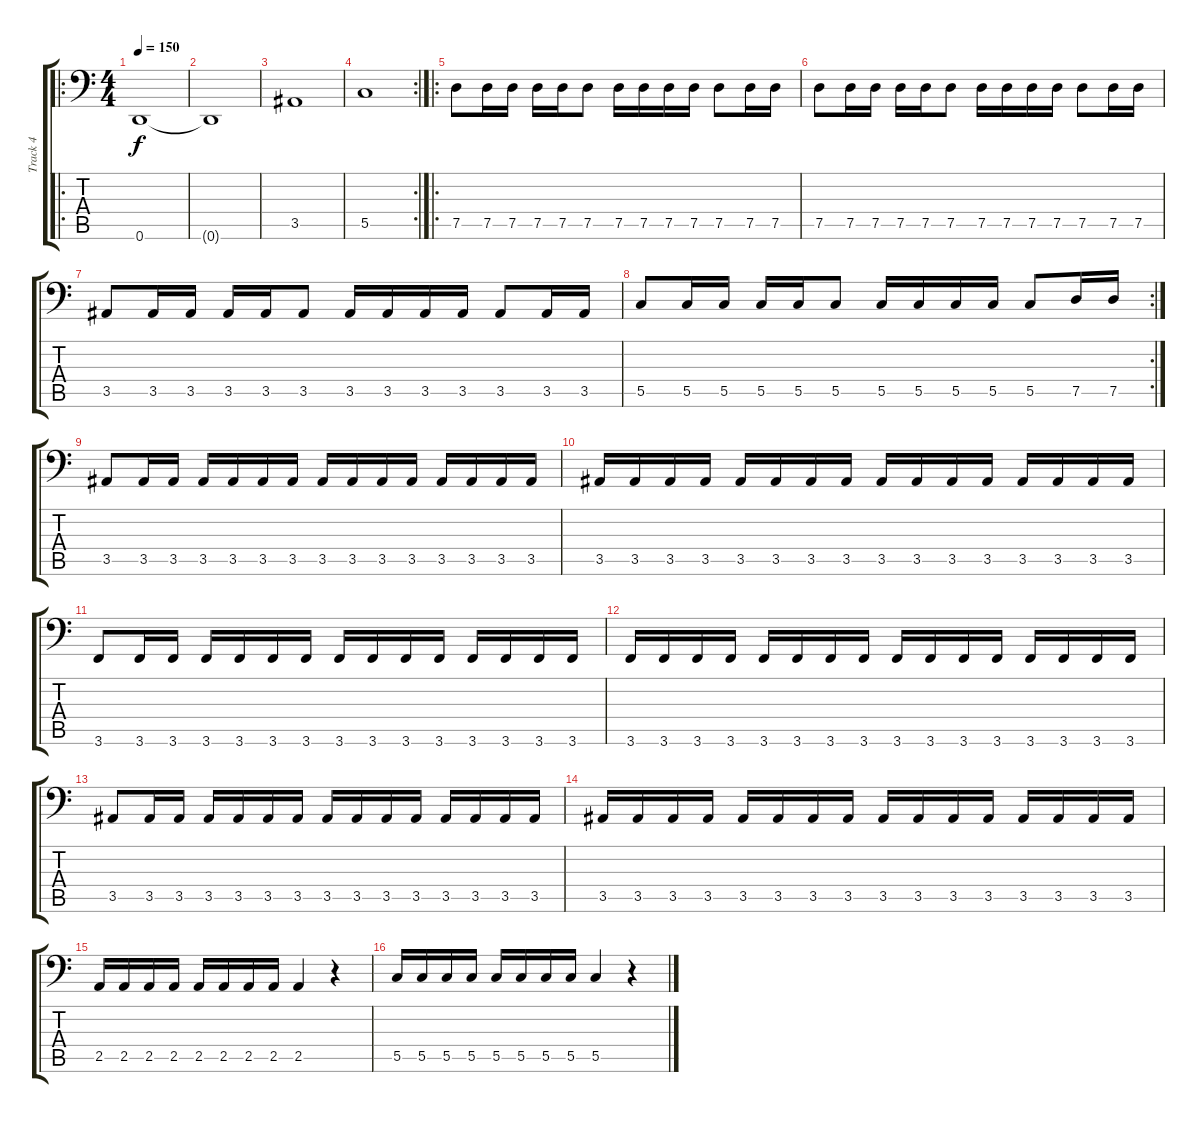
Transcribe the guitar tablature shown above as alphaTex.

\track ("Track 4" "Track 4") {instrument electricbasspick}
\staff {score tabs}
\tuning (D3 A2 F2 C2 G1 D1) {hide}
\ro
\ts (4 4)
\tempo 150
\clef f4
\ks c
0.6.1{dy f instrument electricbasspick} |
0.6{t}.1 |
3.5.1 |
\rc 2
5.5.1 |
\ro
7.5.8 7.5.16 7.5.16 7.5.16 7.5.16 7.5.8 7.5.16 7.5.16 7.5.16 7.5.16 7.5.8 7.5.16 7.5.16 |
7.5.8 7.5.16 7.5.16 7.5.16 7.5.16 7.5.8 7.5.16 7.5.16 7.5.16 7.5.16 7.5.8 7.5.16 7.5.16 |
3.5.8 3.5.16 3.5.16 3.5.16 3.5.16 3.5.8 3.5.16 3.5.16 3.5.16 3.5.16 3.5.8 3.5.16 3.5.16 |
\rc 2
5.5.8 5.5.16 5.5.16 5.5.16 5.5.16 5.5.8 5.5.16 5.5.16 5.5.16 5.5.16 5.5.8 7.5.16 7.5.16 |
3.5.8 3.5.16 3.5.16 3.5.16 3.5.16 3.5.16 3.5.16 3.5.16 3.5.16 3.5.16 3.5.16 3.5.16 3.5.16 3.5.16 3.5.16 |
3.5.16 3.5.16 3.5.16 3.5.16 3.5.16 3.5.16 3.5.16 3.5.16 3.5.16 3.5.16 3.5.16 3.5.16 3.5.16 3.5.16 3.5.16 3.5.16 |
3.6.8 3.6.16 3.6.16 3.6.16 3.6.16 3.6.16 3.6.16 3.6.16 3.6.16 3.6.16 3.6.16 3.6.16 3.6.16 3.6.16 3.6.16 |
3.6.16 3.6.16 3.6.16 3.6.16 3.6.16 3.6.16 3.6.16 3.6.16 3.6.16 3.6.16 3.6.16 3.6.16 3.6.16 3.6.16 3.6.16 3.6.16 |
3.5.8 3.5.16 3.5.16 3.5.16 3.5.16 3.5.16 3.5.16 3.5.16 3.5.16 3.5.16 3.5.16 3.5.16 3.5.16 3.5.16 3.5.16 |
3.5.16 3.5.16 3.5.16 3.5.16 3.5.16 3.5.16 3.5.16 3.5.16 3.5.16 3.5.16 3.5.16 3.5.16 3.5.16 3.5.16 3.5.16 3.5.16 |
2.5.16 2.5.16 2.5.16 2.5.16 2.5.16 2.5.16 2.5.16 2.5.16 2.5.4 r.4 |
5.5.16 5.5.16 5.5.16 5.5.16 5.5.16 5.5.16 5.5.16 5.5.16 5.5.4 r.4
